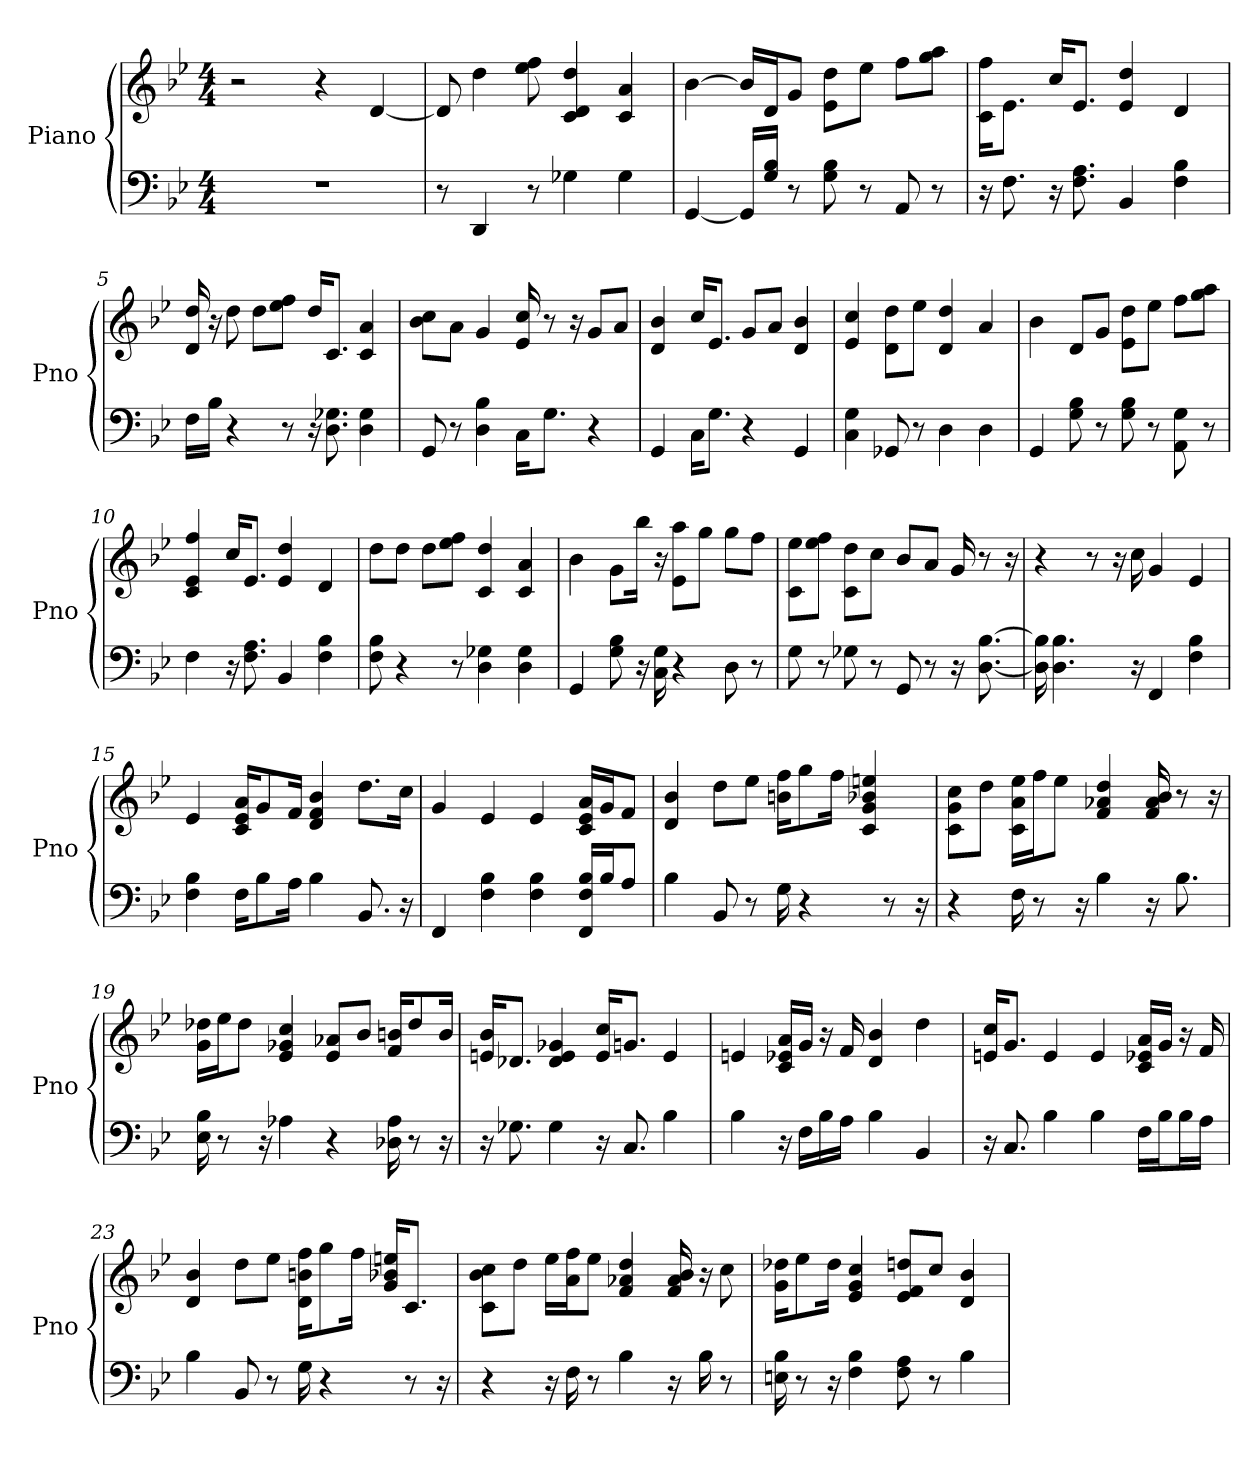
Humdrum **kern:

**kern	**kern
*part1	*part1
*staff2	*staff1
*I"Piano	*
*I'Pno	*
*clefF4	*clefG2
*k[b-e-]	*k[b-e-]
*B-:	*B-:
*M4/4	*M4/4
*MM118	*MM118
=1	=1
1r	2r
.	4r
.	[4d
=2	=2
8r	8d]
4DD	4dd
8r	8ff 8ee-
4G-	4dd 4d 4c
4G-	4a 4c
=3	=3
[4GG	[4b-
16GG/LL]	16b-/LL]
16B-/ 16G/JJ	16d/J
8r	8g/J
8B- 8G	8dd\ 8e-\L
8r	8ee-\J
8AA	8ff\L
8r	8aa\ 8gg\J
=4	=4
16r	16ff\ 16c\KL
8.F	8.e-\J
16r	16cc/KL
8.A 8.F	8.e-/J
4BB-	4e- 4dd
4B- 4F	4d
=5	=5
16F\LL	16d 16dd
16B-\JJ	16r
4r	8dd
.	8dd\L
8r	8ff\ 8ee-\J
16r	16dd/KL
8.G- 8.D	8.c/J
4G- 4D	4a 4c
=6	=6
8GG	8cc\ 8b-\L
8r	8a\J
4D 4B-	4g
16C\KL	16cc 16e-
8.G\J	8r
.	16r
4r	8g/L
.	8a/J
=7	=7
4GG	4b- 4d
16C\KL	16cc/KL
8.G\J	8.e-/J
4r	8g/L
.	8a/J
4GG	4d 4b-
=8	=8
4C 4G	4cc 4e-
8GG-	8dd\ 8d\L
8r	8ee-\J
4D	4dd 4d
4D	4a
=9	=9
4GG	4b-
8G 8B-	8d/L
8r	8g/J
8G 8B-	8dd\ 8e-\L
8r	8ee-\J
8G 8AA	8ff\L
8r	8aa\ 8gg\J
=10	=10
4F	4ff 4e- 4c
16r	16cc/KL
8.A 8.F	8.e-/J
4BB-	4dd 4e-
4B- 4F	4d
=11	=11
8F 8B-	8dd\L
4r	8dd\J
.	8dd\L
8r	8ff\ 8ee-\J
4G- 4D	4dd 4c
4D 4G-	4a 4c
=12	=12
4GG	4b-
8G 8B-	8g\L
16r	16bb-\Jk
16C 16G	16r
4r	8aa\ 8e-\L
.	8gg\J
8D	8gg\L
8r	8ff\J
=13	=13
8G	8ee-\ 8c\L
8r	8ff\ 8ee-\J
8G-	8dd\ 8c\L
8r	8cc\J
8GG	8b-/L
8r	8a/J
16r	16g
[8.B- [8.D	8r
.	16r
=14	=14
16B-] 16D]	4r
4.D 4.B-	.
.	8r
.	16r
16r	16cc
4FF	4g
4F 4B-	4e-
=15	=15
4B- 4F	4e-
16F\KL	16e-/ 16c/ 16a/KL
8B-\	8g/
16A\Jk	16f/Jk
4B-	4d 4f 4b-
8.BB-	8.dd\L
16r	16cc\Jk
=16	=16
4FF	4g
4B- 4F	4e-
4B- 4F	4e-
16FF/ 16B-/ 16F/LL	16a/ 16e-/ 16c/LL
16B-/J	16g/J
8A/J	8f/J
=17	=17
4B-	4d 4b-
8BB-	8dd\L
8r	8ee-\J
16G	16ff\ 16b\KL
4r	8gg\
.	16ff\Jk
.	4g 4ee 4b- 4c
8r	.
16r	.
=18	=18
4r	8cc\ 8c\ 8g\L
.	8dd\J
16F	16a\ 16ee-\ 16c\LL
8r	16ff\J
.	8ee-\J
16r	.
4B-	4dd 4a- 4f
16r	16b- 16a- 16f
8.B-	8r
.	16r
=19	=19
16E- 16B-	16dd-\ 16g\LL
8r	16ee-\J
.	8dd-\J
16r	.
4A-	4g- 4cc 4e-
4r	8a-/ 8e-/L
.	8b-/J
16D- 16A-	16f/ 16b/KL
8r	8dd-/
16r	16b/Jk
=20	=20
16r	16b-/ 16e/KL
8.G-	8.d-/J
4G-	4g- 4e 4d-
16r	16e/ 16cc/KL
8.C	8.g/J
4B-	4e
=21	=21
4B-	4e
16r	16c/ 16a/ 16e-/LL
16F\LL	16g/JJ
16B-\	16r
16A\JJ	16f
4B-	4b- 4d
4BB-	4dd
=22	=22
16r	16cc/ 16e/KL
8.C	8.g/J
4B-	4e
4B-	4e
16F\LL	16c/ 16a/ 16e-/LL
16B-\J	16g/JJ
16B-\L	16r
16A\JJ	16f
=23	=23
4B-	4b- 4d
8BB-	8dd\L
8r	8ee-\J
16G	16b\ 16d\ 16ff\KL
4r	8gg\
.	16ff\Jk
.	16ee/ 16g/ 16b-/KL
8r	8.c/J
16r	.
=24	=24
4r	8cc\ 8b-\ 8c\L
.	8dd\J
16r	16ee-\LL
16F	16a\ 16ff\J
8r	8ee-\J
4B-	4a- 4f 4dd
16r	16b- 16a- 16f
16B-	16r
8r	8cc
=25	=25
16E 16B-	16g\ 16dd-\KL
8r	8ee-\
16r	16dd-\Jk
4F 4B-	4cc 4g 4e-
8F 8A	8f/ 8dd/ 8e-/L
8r	8cc/J
4B-	4b- 4d
=	=
*-	*-
